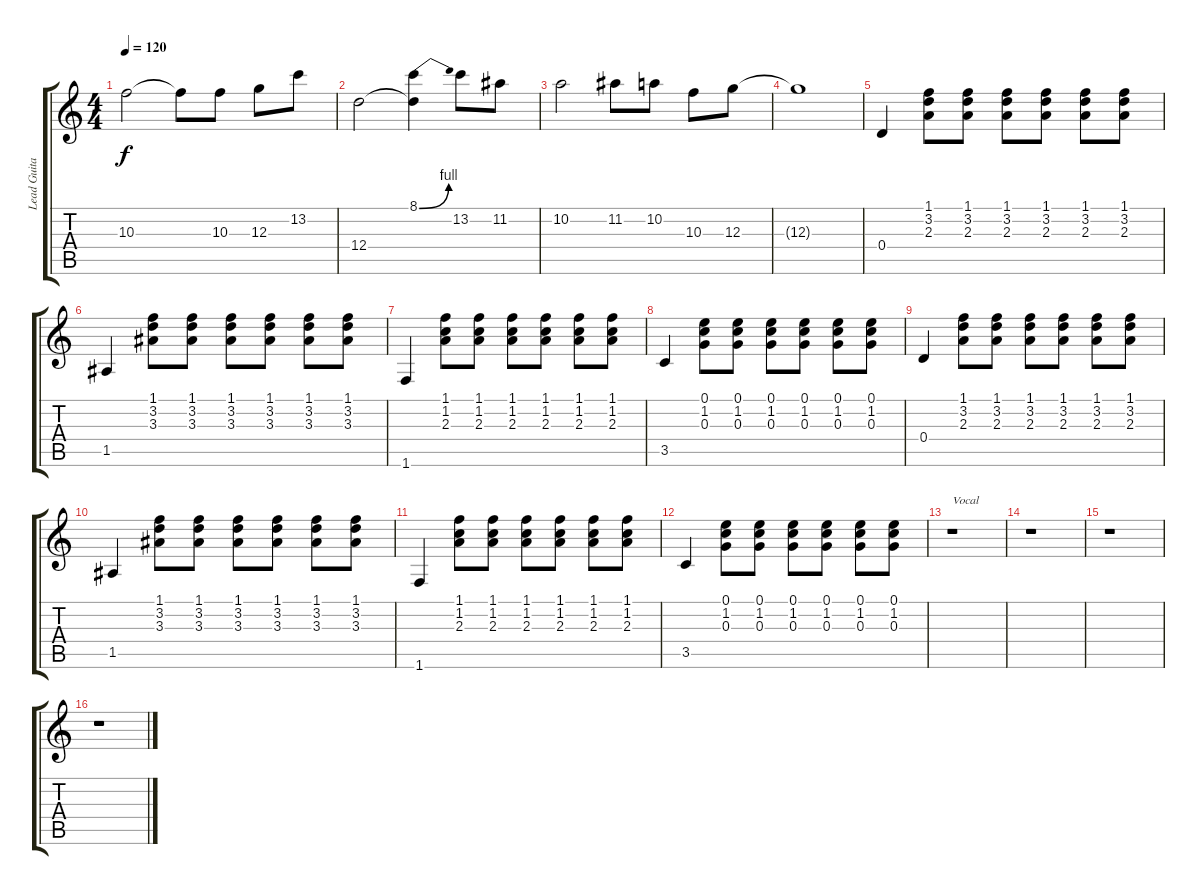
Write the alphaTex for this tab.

\track ("Lead Guitar" "Lead Guita") {instrument overdrivenguitar}
\staff {score tabs}
\tuning (E4 B3 G3 D3 A2 E2) {hide}
\ts (4 4)
\tempo 120
\clef g2
\ks c
10.3.2{dy f} 10.3{t}.8 10.3.8 12.3.8 13.2.8 |
12.4.2 (8.1{be (bend 0 0 60 4)} 12.4{t}).4 13.2.8 11.2.8 |
10.2.2 11.2.8 10.2.8 10.3.8 12.3.8 |
12.3{t}.1 |
0.4.4{instrument electricguitarclean} (1.1 3.2 2.3).8 (1.1 3.2 2.3).8 (1.1 3.2 2.3).8 (1.1 3.2 2.3).8 (1.1 3.2 2.3).8 (1.1 3.2 2.3).8 |
1.5.4 (1.1 3.2 3.3).8 (1.1 3.2 3.3).8 (1.1 3.2 3.3).8 (1.1 3.2 3.3).8 (1.1 3.2 3.3).8 (1.1 3.2 3.3).8 |
1.6.4 (1.1 1.2 2.3).8 (1.1 1.2 2.3).8 (1.1 1.2 2.3).8 (1.1 1.2 2.3).8 (1.1 1.2 2.3).8 (1.1 1.2 2.3).8 |
3.5.4 (0.1 1.2 0.3).8 (0.1 1.2 0.3).8 (0.1 1.2 0.3).8 (0.1 1.2 0.3).8 (0.1 1.2 0.3).8 (0.1 1.2 0.3).8 |
0.4.4{instrument electricguitarclean} (1.1 3.2 2.3).8 (1.1 3.2 2.3).8 (1.1 3.2 2.3).8 (1.1 3.2 2.3).8 (1.1 3.2 2.3).8 (1.1 3.2 2.3).8 |
1.5.4 (1.1 3.2 3.3).8 (1.1 3.2 3.3).8 (1.1 3.2 3.3).8 (1.1 3.2 3.3).8 (1.1 3.2 3.3).8 (1.1 3.2 3.3).8 |
1.6.4 (1.1 1.2 2.3).8 (1.1 1.2 2.3).8 (1.1 1.2 2.3).8 (1.1 1.2 2.3).8 (1.1 1.2 2.3).8 (1.1 1.2 2.3).8 |
3.5.4 (0.1 1.2 0.3).8 (0.1 1.2 0.3).8 (0.1 1.2 0.3).8 (0.1 1.2 0.3).8 (0.1 1.2 0.3).8 (0.1 1.2 0.3).8 |
r.1{txt "Vocal"} |
r.1 |
r.1 |
r.1
